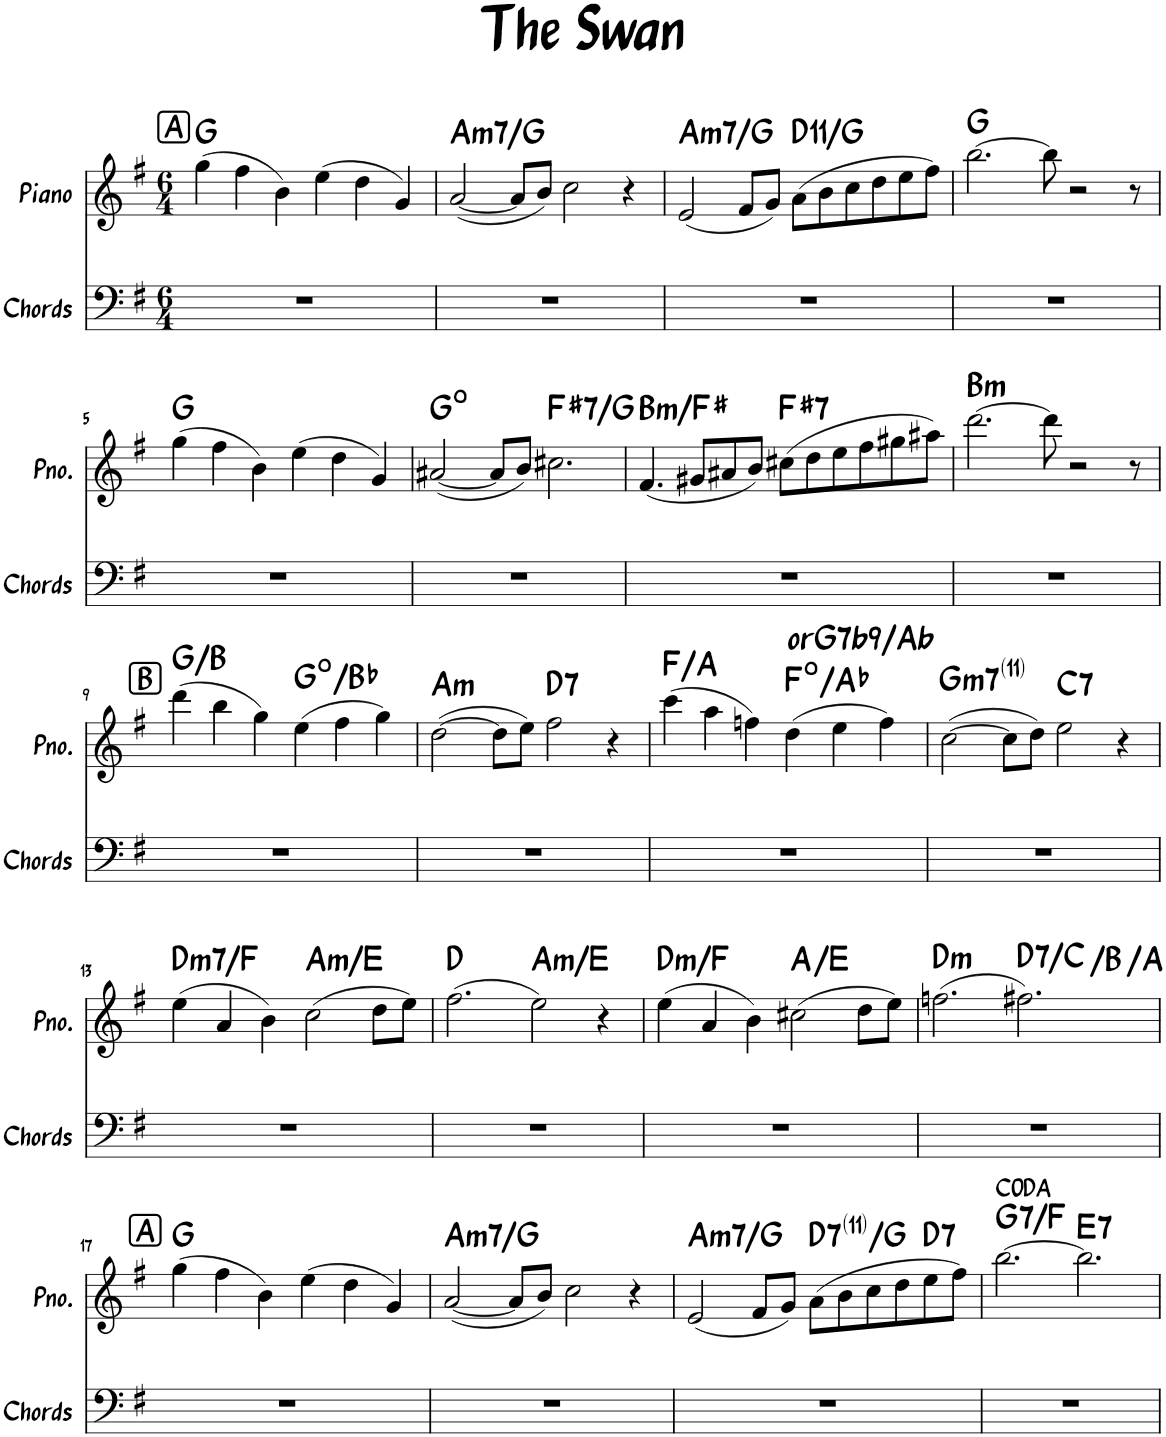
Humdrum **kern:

**kern	**kern	**harte
*part2	*part1	*part1
*staff2	*staff1	*
*I"Chords	*I"Piano	*
*I'Chords	*I'Pno.	*
*clefF4	*clefG2	*
*k[f#]	*k[f#]	*
*M6/4	*M6/4	*
!!LO:REH:place=s1:a:rj:fs=14:t=A
=1	=1	=1
1.r	(4gg\	G:maj
.	4ff#\	.
.	4b\)	.
.	(4ee\	.
.	4dd\	.
.	4g/)	.
=2	=2	=2
!	!	!LO:H:kt=m7
1.r	([2a/	A:min7/b7
.	8a/L]	.
.	8b/J)	.
.	2cc\	.
.	4r	.
=3	=3	=3
!	!	!LO:H:kt=m7
1.r	(2e/	A:min7/b7
.	8f#/L	.
.	8g/J)	.
!	!	!LO:H:kt=11
.	(8a\L	D:9(11)/4
.	8b\	.
.	8cc\	.
.	8dd\	.
.	8ee\	.
.	8ff#\J)	.
=4	=4	=4
1.r	[2.bb\	G:maj
.	8bb\]	.
.	2r	.
.	8r	.
!!LO:LB:g=z
=5	=5	=5
1.r	(4gg\	G:maj
.	4ff#\	.
.	4b\)	.
.	(4ee\	.
.	4dd\	.
.	4g/)	.
=6	=6	=6
1.r	([2a#X/	G:dim
.	8a#/L]	.
.	8b/J)	.
!	!	!LO:H:kt=7
.	2.cc#X\	F#:7/b2
=7	=7	=7
!	!	!LO:H:kt=m
1.r	(4.f#/	B:min/5
.	8g#X/L	.
.	8a#X/	.
.	8b/J)	.
!	!	!LO:H:kt=7
.	(8cc#X\L	F#:7
.	8dd\	.
.	8ee\	.
.	8ff#\	.
.	8gg#X\	.
.	8aa#X\J)	.
=8	=8	=8
!	!	!LO:H:kt=m
1.r	[2.ddd\	B:min
.	8ddd\]	.
.	2r	.
.	8r	.
!!LO:LB:g=z
!!LO:REH:place=s1:a:rj:fs=14:t=B
=9	=9	=9
1.r	(4ddd\	G:maj/3
.	4bb\	.
.	4gg\)	.
.	(4ee\	G:dim/b3
.	4ff#\	.
.	4gg\)	.
=10	=10	=10
!	!	!LO:H:kt=m
1.r	([2dd\	A:min
.	8dd\L]	.
.	8ee\J)	.
!	!	!LO:H:kt=7
.	2ff#\	D:7
.	4r	.
=11	=11	=11
1.r	(4ccc\	F:maj/3
.	4aa\	.
.	4ffn\)	.
!	!	!LO:H:n=2:kt=orG7b9/Ab
.	(4dd\	F:dim/b3 N
.	4ee\	.
.	4ff\)	.
=12	=12	=12
!	!	!LO:H:kt=m7
1.r	([2cc\	G:min7(11)
.	8cc\L]	.
.	8dd\J)	.
!	!	!LO:H:kt=7
.	2ee\	C:7
.	4r	.
!!LO:LB:g=z
=13	=13	=13
!	!	!LO:H:kt=m7
1.r	(4ee\	D:min7/b3
.	4a/	.
.	4b\)	.
!	!	!LO:H:kt=m
.	(2cc\	A:min/5
.	8dd\L	.
.	8ee\J)	.
=14	=14	=14
1.r	(2.ff#\	D:maj
!	!	!LO:H:kt=m
.	2ee\)	A:min/5
.	4r	.
=15	=15	=15
!	!	!LO:H:kt=m
1.r	(4ee\	D:min/b3
.	4a/	.
.	4b\)	.
.	(2cc#X\	A:maj/5
.	8dd\L	.
.	8ee\J)	.
=16	=16	=16
!	!	!LO:H:kt=m
1.r	(2.ffn\	D:min
!	!	!LO:H:n=1:kt=7
!	!	!LO:H:n=2:kt=N.C.
!	!	!LO:H:n=3:kt=N.C.
.	2.ff#X\)	D:7/b7 N N
!!LO:LB:g=z
!!LO:REH:place=s1:a:rj:fs=14:t=A
=17	=17	=17
1.r	(4gg\	G:maj
.	4ff#\	.
.	4b\)	.
.	(4ee\	.
.	4dd\	.
.	4g/)	.
=18	=18	=18
!	!	!LO:H:kt=m7
1.r	([2a/	A:min7/b7
.	8a/L]	.
.	8b/J)	.
.	2cc\	.
.	4r	.
=19	=19	=19
!	!	!LO:H:kt=m7
1.r	(2e/	A:min7/b7
.	8f#/L	.
.	8g/J)	.
!	!	!LO:H:kt=7
.	(8a\L	D:7(11)/4
.	8b\	.
.	8cc\	.
.	8dd\	.
!	!	!LO:H:kt=7
.	8ee\	D:7
.	8ff#\J)	.
=20	=20	=20
!	!	!LO:H:kt=7
1.r	[2.bb\	G:7/b7
!	!	!LO:H:kt=7
.	2.bb\]	E:7
=	=	=
*-	*-	*-
